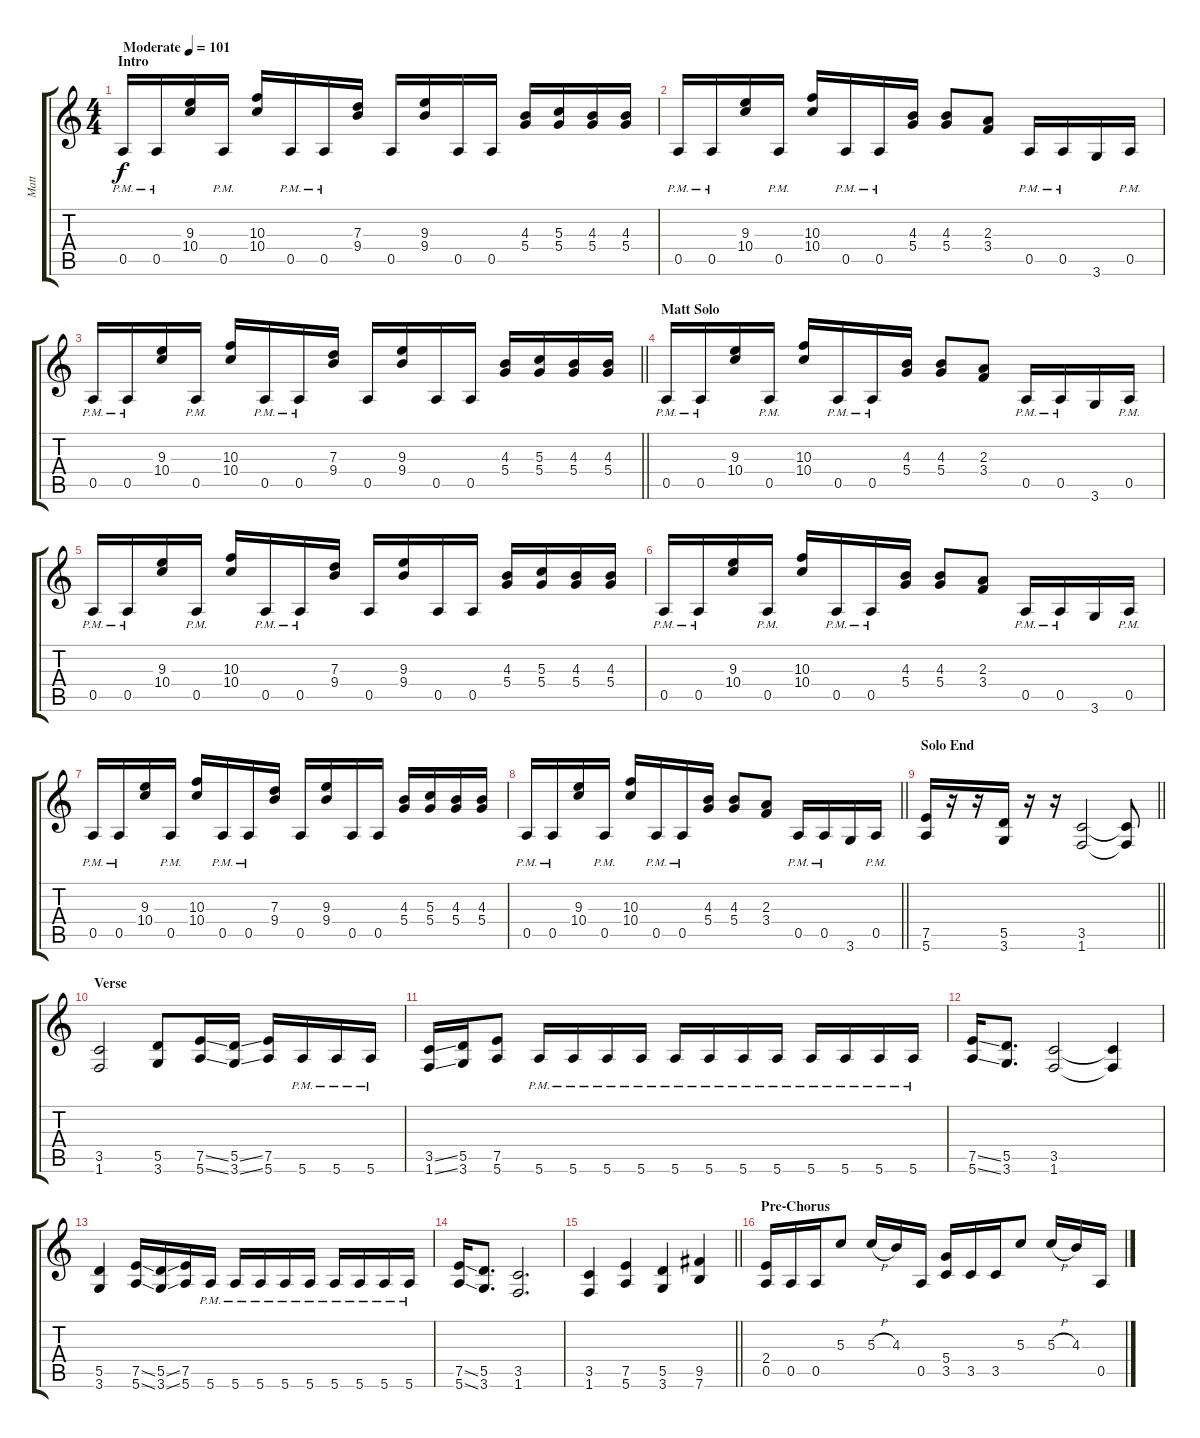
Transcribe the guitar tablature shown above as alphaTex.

\track ("Matt" "Matt") {instrument distortionguitar}
\staff {score tabs}
\tuning (E4 B3 G3 D3 A2 E2) {hide}
\ts (4 4)
\section ("" "Intro")
\tempo (101 "Moderate")
\clef g2
\ks c
0.5{pm}.16{dy f instrument distortionguitar} 0.5{pm}.16 (9.3 10.4).16 0.5{pm}.16 (10.3 10.4).16 0.5{pm}.16 0.5{pm}.16 (7.3 9.4).16 0.5.16 (9.3 9.4).16 0.5.16 0.5.16 (4.3 5.4).16 (5.3 5.4).16 (4.3 5.4).16 (4.3 5.4).16 |
0.5{pm}.16 0.5{pm}.16 (9.3 10.4).16 0.5{pm}.16 (10.3 10.4).16 0.5{pm}.16 0.5{pm}.16 (4.3 5.4).16 (4.3 5.4).8 (2.3 3.4).8 0.5{pm}.16 0.5{pm}.16 3.6.16 0.5{pm}.16 |
\barLineRight lightlight
0.5{pm}.16 0.5{pm}.16 (9.3 10.4).16 0.5{pm}.16 (10.3 10.4).16 0.5{pm}.16 0.5{pm}.16 (7.3 9.4).16 0.5.16 (9.3 9.4).16 0.5.16 0.5.16 (4.3 5.4).16 (5.3 5.4).16 (4.3 5.4).16 (4.3 5.4).16 |
\section ("" "Matt Solo")
0.5{pm}.16 0.5{pm}.16 (9.3 10.4).16 0.5{pm}.16 (10.3 10.4).16 0.5{pm}.16 0.5{pm}.16 (4.3 5.4).16 (4.3 5.4).8 (2.3 3.4).8 0.5{pm}.16 0.5{pm}.16 3.6.16 0.5{pm}.16 |
0.5{pm}.16 0.5{pm}.16 (9.3 10.4).16 0.5{pm}.16 (10.3 10.4).16 0.5{pm}.16 0.5{pm}.16 (7.3 9.4).16 0.5.16 (9.3 9.4).16 0.5.16 0.5.16 (4.3 5.4).16 (5.3 5.4).16 (4.3 5.4).16 (4.3 5.4).16 |
0.5{pm}.16 0.5{pm}.16 (9.3 10.4).16 0.5{pm}.16 (10.3 10.4).16 0.5{pm}.16 0.5{pm}.16 (4.3 5.4).16 (4.3 5.4).8 (2.3 3.4).8 0.5{pm}.16 0.5{pm}.16 3.6.16 0.5{pm}.16 |
0.5{pm}.16 0.5{pm}.16 (9.3 10.4).16 0.5{pm}.16 (10.3 10.4).16 0.5{pm}.16 0.5{pm}.16 (7.3 9.4).16 0.5.16 (9.3 9.4).16 0.5.16 0.5.16 (4.3 5.4).16 (5.3 5.4).16 (4.3 5.4).16 (4.3 5.4).16 |
\barLineRight lightlight
0.5{pm}.16 0.5{pm}.16 (9.3 10.4).16 0.5{pm}.16 (10.3 10.4).16 0.5{pm}.16 0.5{pm}.16 (4.3 5.4).16 (4.3 5.4).8 (2.3 3.4).8 0.5{pm}.16 0.5{pm}.16 3.6.16 0.5{pm}.16 |
\section ("" "Solo End")
\barLineRight lightlight
(7.5 5.6).16 r.16 r.16 (5.5 3.6).16 r.16 r.16 (3.5 1.6).2 (3.5{t} 1.6{t}).8 |
\section ("" "Verse")
(3.5 1.6).2 (5.5 3.6).8 (7.5{ss} 5.6{ss}).16 (5.5{ss} 3.6{ss}).16 (7.5 5.6).16 5.6{pm}.16 5.6{pm}.16 5.6{pm}.16 |
(3.5{ss} 1.6{ss}).16 (5.5 3.6).16 (7.5 5.6).8 5.6{pm}.16 5.6{pm}.16 5.6{pm}.16 5.6{pm}.16 5.6{pm}.16 5.6{pm}.16 5.6{pm}.16 5.6{pm}.16 5.6{pm}.16 5.6{pm}.16 5.6{pm}.16 5.6{pm}.16 |
(7.5{ss} 5.6{ss}).16 (5.5 3.6).8{d} (3.5 1.6).2 (3.5{t} 1.6{t}).4 |
(5.5 3.6).4 (7.5{ss} 5.6{ss}).16 (5.5{ss} 3.6{ss}).16 (7.5 5.6).16 5.6{pm}.16 5.6{pm}.16 5.6{pm}.16 5.6{pm}.16 5.6{pm}.16 5.6{pm}.16 5.6{pm}.16 5.6{pm}.16 5.6{pm}.16 |
(7.5{ss} 5.6{ss}).16 (5.5 3.6).8{d} (3.5 1.6).2{d} |
\barLineRight lightlight
(3.5 1.6).4 (7.5 5.6).4 (5.5 3.6).4 (9.5 7.6).4 |
\section ("" "Pre-Chorus")
(2.4 0.5).16 0.5.16 0.5.16 5.3.8 5.3{h}.16 4.3.16 0.5.16 (5.4 3.5).16 3.5.16 3.5.16 5.3.8 5.3{h}.16 4.3.16 0.5.16
